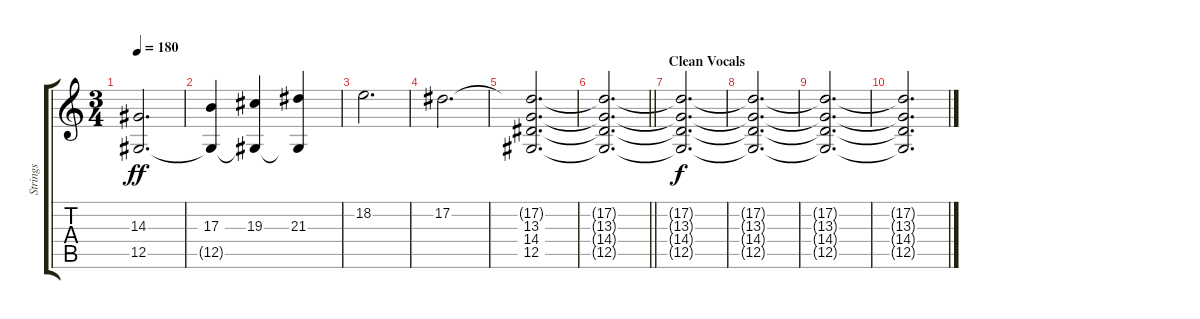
\track ("Strings" "Strings") {instrument stringensemble1}
\staff {score tabs}
\tuning (Eb4 Bb3 Gb3 Db3 Ab2 Eb2) {hide}
\ts (3 4)
\tempo 180
\clef g2
\ks c
(14.3 12.5).2{d dy ff} |
(17.3 12.5{t}).4 (19.3 12.5{t}).4 (21.3 12.5{t}).4 |
18.2.2{d} |
17.2.2{d} |
(17.2{t} 13.3 14.4 12.5).2{d} |
\barLineRight lightlight
(17.2{t} 13.3{t} 14.4{t} 12.5{t}).2{d} |
\section ("" "Clean Vocals")
(17.2{t} 13.3{t} 14.4{t} 12.5{t}).2{d dy f volume 0} |
(17.2{t} 13.3{t} 14.4{t} 12.5{t}).2{d} |
(17.2{t} 13.3{t} 14.4{t} 12.5{t}).2{d} |
(17.2{t} 13.3{t} 14.4{t} 12.5{t}).2{d}
